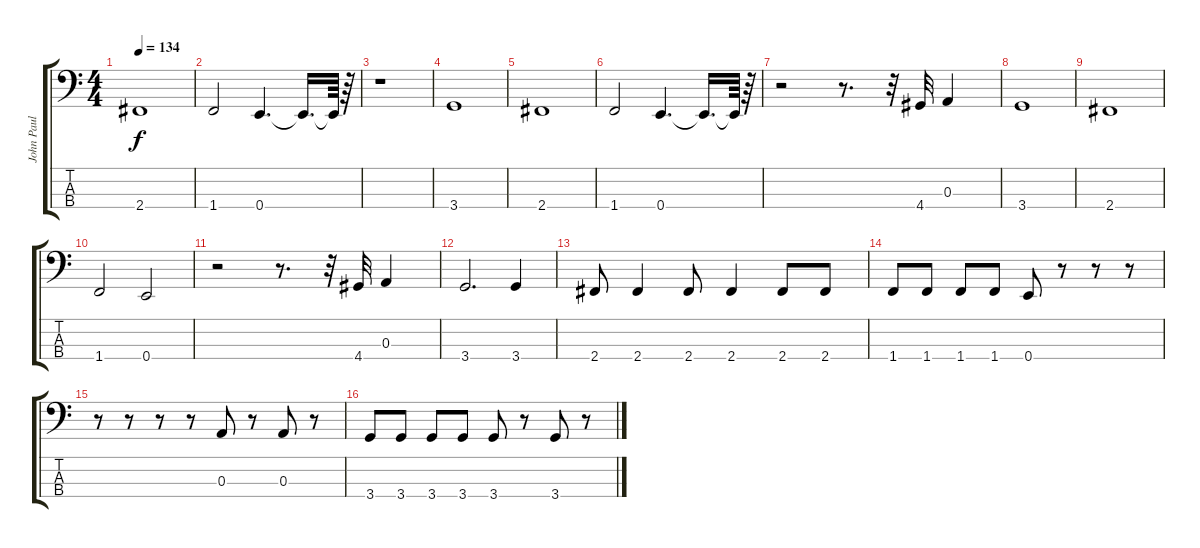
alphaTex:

\track ("John Paul Jones - Bass Guitar" "John Paul ") {instrument electricbassfinger}
\staff {score tabs}
\tuning (G2 D2 A1 E1) {hide}
\ts (4 4)
\tempo 134
\clef f4
\ks c
2.4.1{dy f} |
1.4.2 0.4.4{d} 0.4{t}.16{d} 0.4{t}.64 r.64 |
r.1 |
3.4.1 |
2.4.1 |
1.4.2 0.4.4{d} 0.4{t}.16{d} 0.4{t}.64 r.64 |
r.2 r.8{d} r.32 4.4.32 0.3.4 |
3.4.1 |
2.4.1 |
1.4.2 0.4.2 |
r.2 r.8{d} r.32 4.4.32 0.3.4 |
3.4.2{d} 3.4.4 |
2.4.8 2.4.4 2.4.8 2.4.4 2.4.8 2.4.8 |
1.4.8 1.4.8 1.4.8 1.4.8 0.4.8 r.8 r.8 r.8 |
r.8 r.8 r.8 r.8 0.3.8 r.8 0.3.8 r.8 |
3.4.8 3.4.8 3.4.8 3.4.8 3.4.8 r.8 3.4.8 r.8
